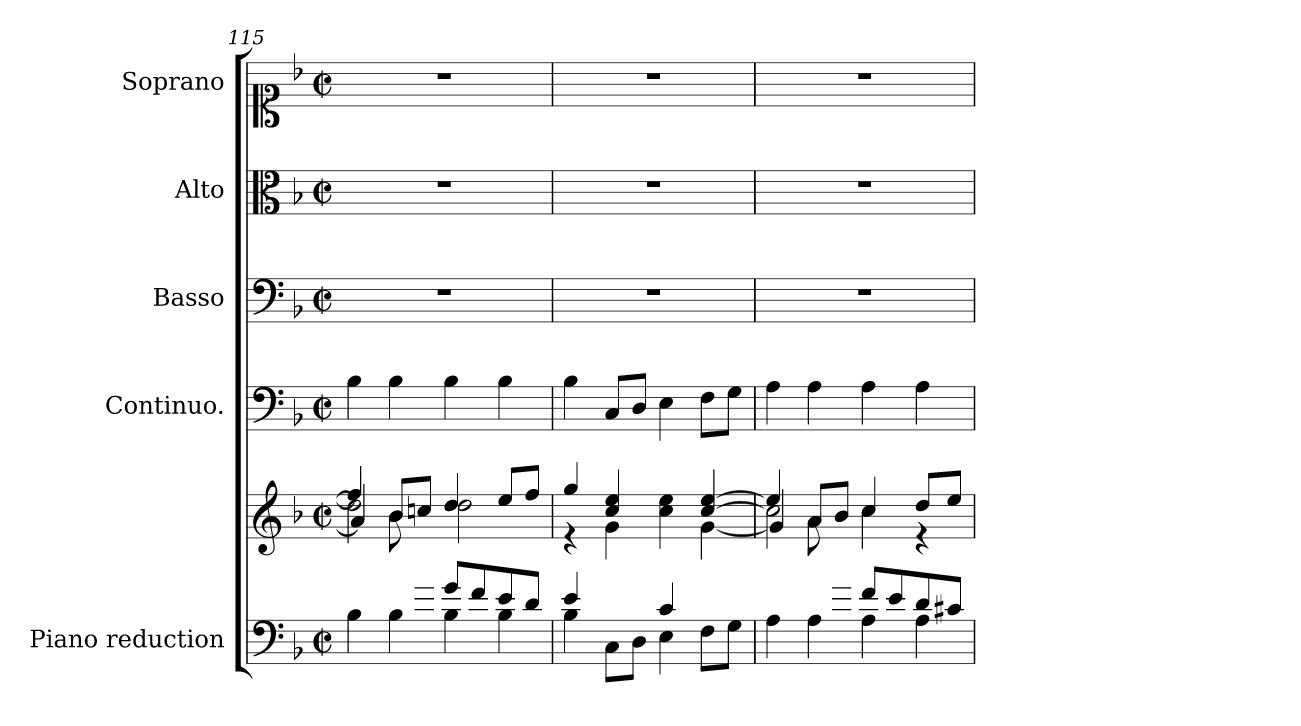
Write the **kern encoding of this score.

**kern	**kern	**kern	**kern	**kern	**kern
*part5	*part5	*part4	*part3	*part2	*part1
*staff6	*staff5	*staff4	*staff3	*staff2	*staff1
*I"Piano reduction	*	*I"Continuo.	*I"Basso	*I"Alto	*I"Soprano
*I'Pno	*	*	*	*	*
*clefF4	*clefG2	*clefF4	*clefF4	*clefC3	*clefC1
*k[b-]	*k[b-]	*k[b-]	*k[b-]	*k[b-]	*k[b-]
*F:	*F:	*F:	*F:	*F:	*F:
*M2/2	*M2/2	*M2/2	*M2/2	*M2/2	*M2/2
*met(c|)	*met(c|)	*met(c|)	*met(c|)	*met(c|)	*met(c|)
=115	=115	=115	=115	=115	=115
*^	*^	*	*	*	*
*	*	*	*^	*	*	*	*
4.ryy	4B-\	4ff/]	2dd\]	4a/]	4B-\	1r	1r	1r
.	4B-\	8b-/L	.	8b-\L	4B-\	.	.	.
8a/J	.	8ccn/J	.	2ryy	.	.	.	.
8g/L	4B-\	4dd/	2dd\	.	4B-\	.	.	.
8f/	.	.	.	.	.	.	.	.
8e/	4B-\	8ee/L	.	.	4B-\	.	.	.
8d/J	.	8ff/J	.	8ryy	.	.	.	.
*	*	*	*v	*v	*	*	*	*
=116	=116	=116	=116	=116	=116	=116	=116
4e/	4B-\	4gg/	4r	4B-\	1r	1r	1r
4ryy	8C\L	4cc/ 4ee/	4g\	8C/L	.	.	.
.	8D\J	.	.	8D/J	.	.	.
4c/	4E\	4cc\ 4ee\	4ryy	4E\	.	.	.
4ryy	8F\L	[4cc/ [4ee/	[4g\	8F\L	.	.	.
.	8G\J	.	.	8G\J	.	.	.
=117	=117	=117	=117	=117	=117	=117	=117
*	*	*	*^	*	*	*	*
4.ryy	4A\	4ee/]	2cc\]	4g/]	4A\	1r	1r	1r
.	4A\	8a/L	.	8a\L	4A\	.	.	.
8g/J	.	8b-/J	.	2ryy	.	.	.	.
8f/L	4A\	4cc/	4cc\	.	4A\	.	.	.
8e/	.	.	.	.	.	.	.	.
8d/	4A\	8dd/L	4r	.	4A\	.	.	.
8c#X/J	.	8ee/J	.	8ryy	.	.	.	.
*v	*v	*	*	*	*	*	*	*
*	*v	*v	*v	*	*	*	*
=	=	=	=	=	=
*-	*-	*-	*-	*-	*-
